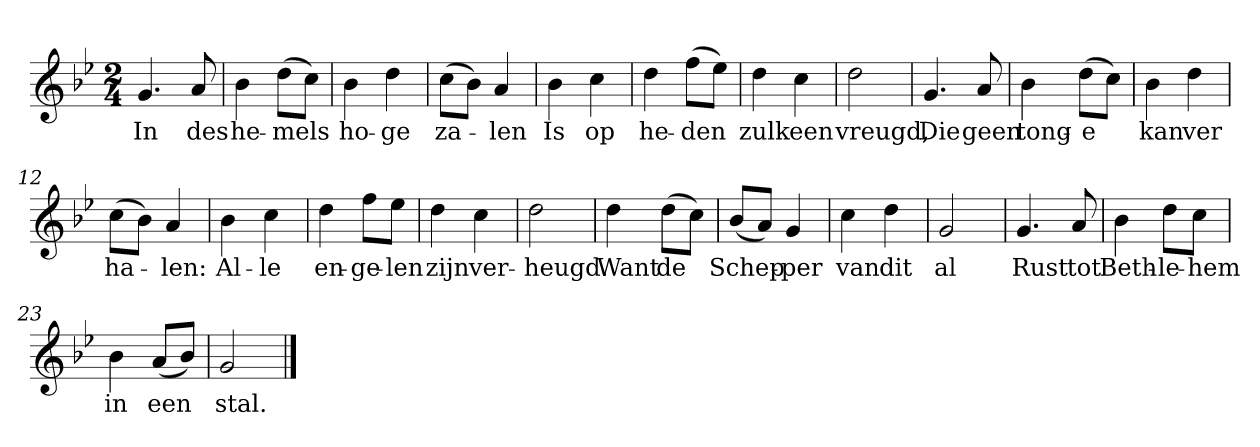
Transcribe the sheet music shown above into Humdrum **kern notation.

**kern	**text
*part1	*part1
*staff1	*staff1
*clefG2	*
*k[b-e-]	*
*g:	*
*M2/4	*
*MM120	*
=1	=1
4.g	In
8a	des
=2	=2
4b-	he-
(8dd\L	-mels
8cc\J)	.
=3	=3
4b-	ho-
4dd	-ge
=4	=4
(8cc\L	za-
8b-\J)	.
4a	-len
=5	=5
4b-	Is
4cc	op
=6	=6
4dd	he-
(8ff\L	-den
8ee-\J)	.
=7	=7
4dd	zulk
4cc	een
=8	=8
2dd	vreugd,
=9	=9
4.g	Die
8a	geen
=10	=10
4b-	tong-
(8dd\L	-e
8cc\J)	.
=11	=11
4b-	kan
4dd	ver
=12	=12
(8cc\L	ha-
8b-\J)	.
4a	-len:
=13	=13
4b-	Al-
4cc	-le
=14	=14
4dd	en-
8ff\L	-ge-
8ee-\J	-len
=15	=15
4dd	zijn
4cc	ver-
=16	=16
2dd	-heugd.
=17	=17
4dd	Want
(8dd\L	de
8cc\J)	.
=18	=18
(8b-/L	Schep-
8a/J)	.
4g	-per
=19	=19
4cc	van
4dd	dit
=20	=20
2g	al
=21	=21
4.g	Rust
8a	tot
=22	=22
4b-	Beth-
8dd\L	-le-
8cc\J	-hem
=23	=23
4b-	in
(8a/L	een
8b-/J)	.
=24	=24
2g	stal.
==	==
*-	*-
